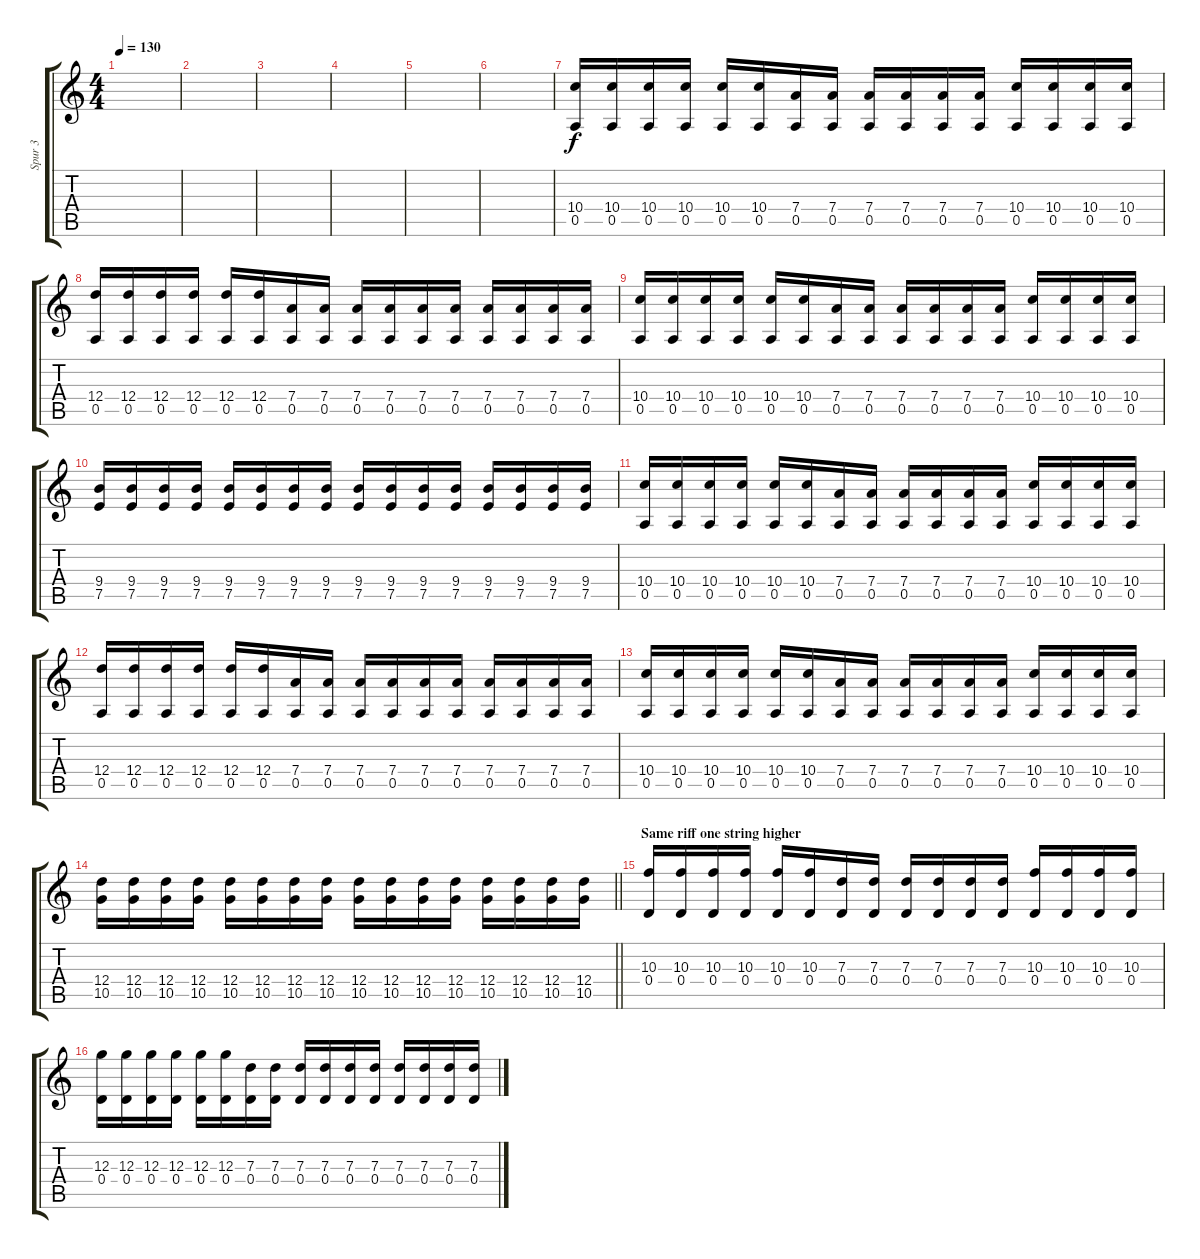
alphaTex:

\track ("Spur 3" "Spur 3") {instrument distortionguitar}
\staff {score tabs}
\tuning (E4 B3 G3 D3 A2 E2) {hide}
\ts (4 4)
\tempo 130
\clef g2
\ks c
|
|
|
|
|
|
(10.4 0.5).16 (10.4 0.5).16 (10.4 0.5).16 (10.4 0.5).16 (10.4 0.5).16 (10.4 0.5).16 (7.4 0.5).16 (7.4 0.5).16 (7.4 0.5).16 (7.4 0.5).16 (7.4 0.5).16 (7.4 0.5).16 (10.4 0.5).16 (10.4 0.5).16 (10.4 0.5).16 (10.4 0.5).16 |
(12.4 0.5).16 (12.4 0.5).16 (12.4 0.5).16 (12.4 0.5).16 (12.4 0.5).16 (12.4 0.5).16 (7.4 0.5).16 (7.4 0.5).16 (7.4 0.5).16 (7.4 0.5).16 (7.4 0.5).16 (7.4 0.5).16 (7.4 0.5).16 (7.4 0.5).16 (7.4 0.5).16 (7.4 0.5).16 |
(10.4 0.5).16 (10.4 0.5).16 (10.4 0.5).16 (10.4 0.5).16 (10.4 0.5).16 (10.4 0.5).16 (7.4 0.5).16 (7.4 0.5).16 (7.4 0.5).16 (7.4 0.5).16 (7.4 0.5).16 (7.4 0.5).16 (10.4 0.5).16 (10.4 0.5).16 (10.4 0.5).16 (10.4 0.5).16 |
(9.4 7.5).16 (9.4 7.5).16 (9.4 7.5).16 (9.4 7.5).16 (9.4 7.5).16 (9.4 7.5).16 (9.4 7.5).16 (9.4 7.5).16 (9.4 7.5).16 (9.4 7.5).16 (9.4 7.5).16 (9.4 7.5).16 (9.4 7.5).16 (9.4 7.5).16 (9.4 7.5).16 (9.4 7.5).16 |
(10.4 0.5).16 (10.4 0.5).16 (10.4 0.5).16 (10.4 0.5).16 (10.4 0.5).16 (10.4 0.5).16 (7.4 0.5).16 (7.4 0.5).16 (7.4 0.5).16 (7.4 0.5).16 (7.4 0.5).16 (7.4 0.5).16 (10.4 0.5).16 (10.4 0.5).16 (10.4 0.5).16 (10.4 0.5).16 |
(12.4 0.5).16 (12.4 0.5).16 (12.4 0.5).16 (12.4 0.5).16 (12.4 0.5).16 (12.4 0.5).16 (7.4 0.5).16 (7.4 0.5).16 (7.4 0.5).16 (7.4 0.5).16 (7.4 0.5).16 (7.4 0.5).16 (7.4 0.5).16 (7.4 0.5).16 (7.4 0.5).16 (7.4 0.5).16 |
(10.4 0.5).16 (10.4 0.5).16 (10.4 0.5).16 (10.4 0.5).16 (10.4 0.5).16 (10.4 0.5).16 (7.4 0.5).16 (7.4 0.5).16 (7.4 0.5).16 (7.4 0.5).16 (7.4 0.5).16 (7.4 0.5).16 (10.4 0.5).16 (10.4 0.5).16 (10.4 0.5).16 (10.4 0.5).16 |
\barLineRight lightlight
(12.4 10.5).16 (12.4 10.5).16 (12.4 10.5).16 (12.4 10.5).16 (12.4 10.5).16 (12.4 10.5).16 (12.4 10.5).16 (12.4 10.5).16 (12.4 10.5).16 (12.4 10.5).16 (12.4 10.5).16 (12.4 10.5).16 (12.4 10.5).16 (12.4 10.5).16 (12.4 10.5).16 (12.4 10.5).16 |
\section ("" "Same riff one string higher")
(10.3 0.4).16 (10.3 0.4).16 (10.3 0.4).16 (10.3 0.4).16 (10.3 0.4).16 (10.3 0.4).16 (7.3 0.4).16 (7.3 0.4).16 (7.3 0.4).16 (7.3 0.4).16 (7.3 0.4).16 (7.3 0.4).16 (10.3 0.4).16 (10.3 0.4).16 (10.3 0.4).16 (10.3 0.4).16 |
(12.3 0.4).16 (12.3 0.4).16 (12.3 0.4).16 (12.3 0.4).16 (12.3 0.4).16 (12.3 0.4).16 (7.3 0.4).16 (7.3 0.4).16 (7.3 0.4).16 (7.3 0.4).16 (7.3 0.4).16 (7.3 0.4).16 (7.3 0.4).16 (7.3 0.4).16 (7.3 0.4).16 (7.3 0.4).16
